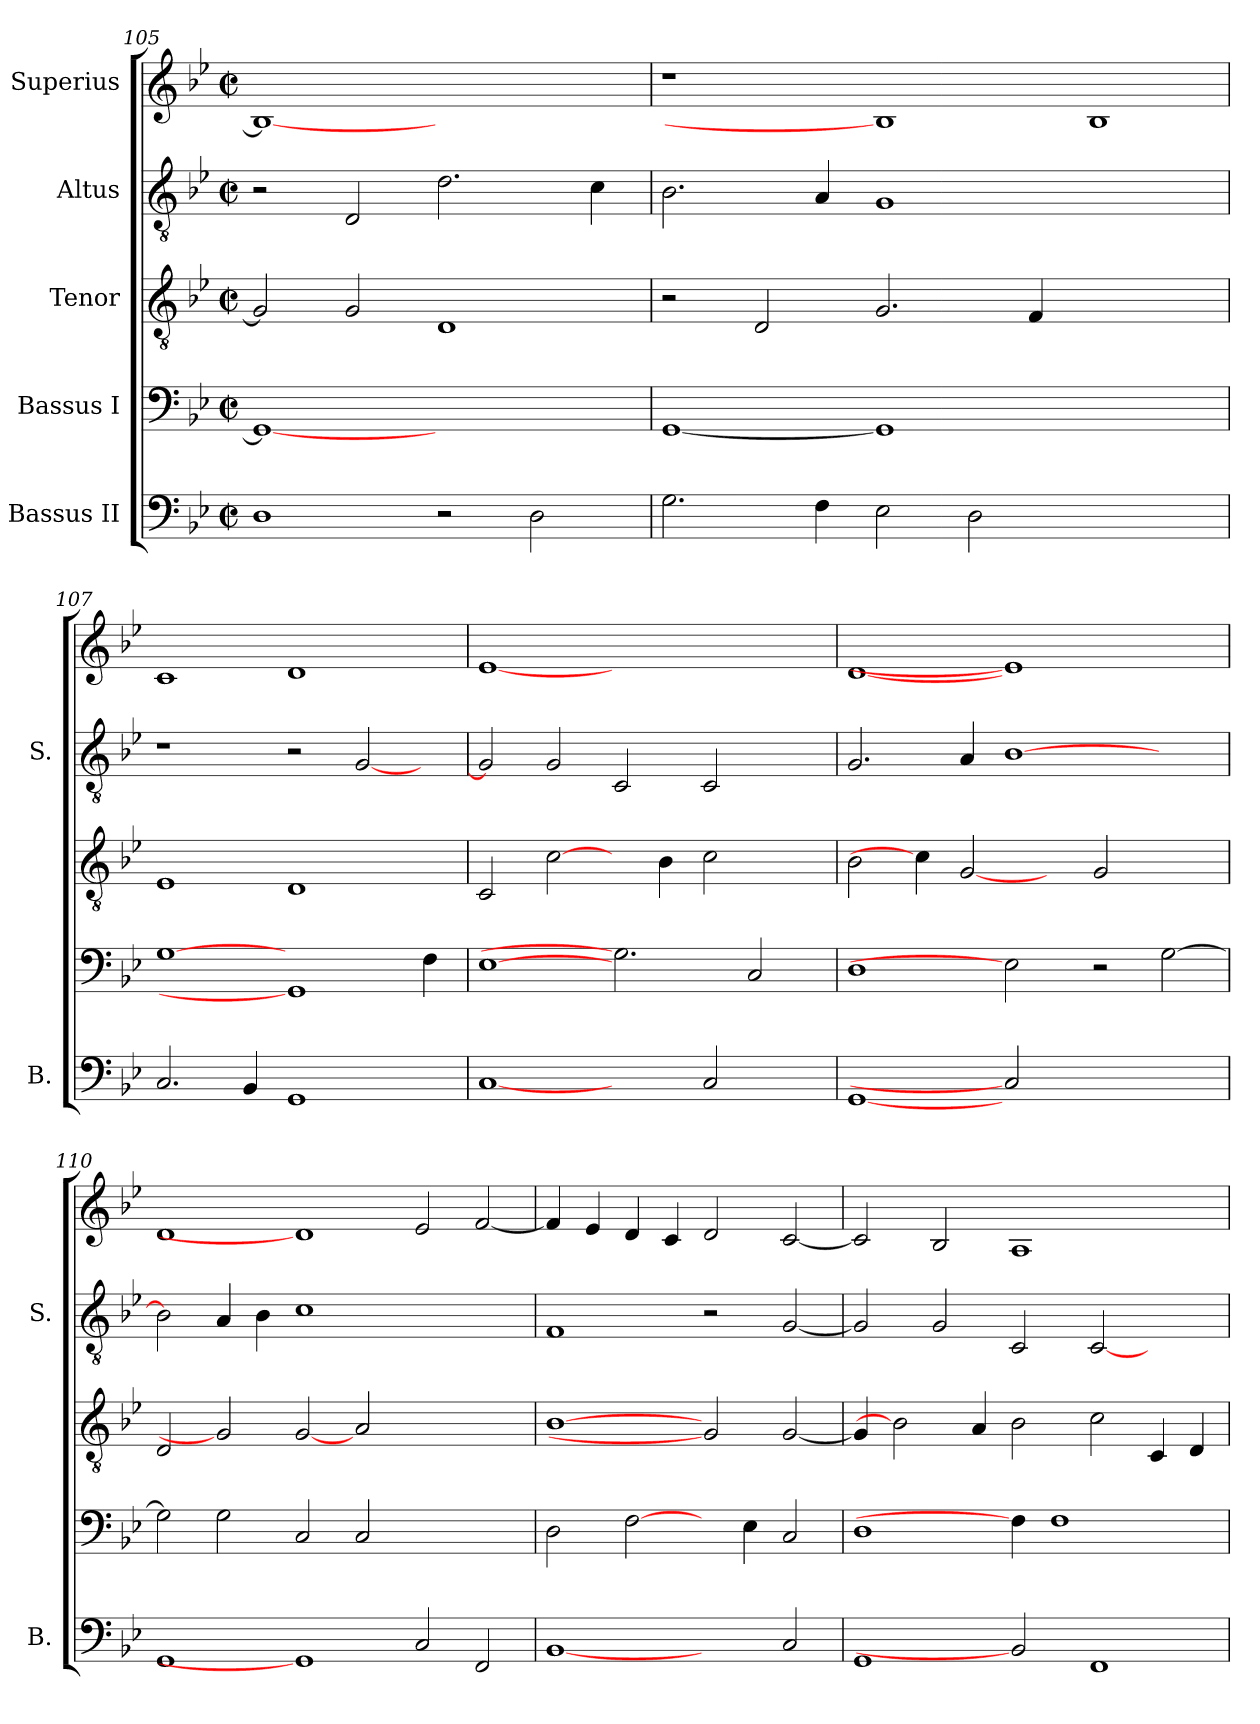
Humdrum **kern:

**kern	**kern	**kern	**kern	**kern
*part5	*part4	*part3	*part2	*part1
*staff5	*staff4	*staff3	*staff2	*staff1
*I"Bassus II	*I"Bassus I	*I"Tenor	*I"Altus	*I"Superius
*I'B.	*	*	*I'S.	*
*clefF4	*clefF4	*clefGv2	*clefGv2	*clefG2
*	*	*ITrd7c12	*ITrd7c12	*
*k[b-e-]	*k[b-e-]	*k[b-e-]	*k[b-e-]	*k[b-e-]
*B-:	*B-:	*B-:	*B-:	*B-:
*M2/2	*M2/2	*M2/2	*M2/2	*M2/2
*met(c|)	*met(c|)	*met(c|)	*met(c|)	*met(c|)
=105	=105	=105	=105	=105
1Di	1GGi_<	2GGi/]	2r	1B-i_<
.	.	2GGi/	2DDi/	.
2r	1ryy	1DDi	2.Di\	1ryy
2Di\	.	.	.	.
.	.	.	4Ci\	.
!!LO:PB:g=z
=106	=106	=106	=106	=106
2.Gi\	[1GGi	2r	2.BB-i\	1r
.	.	2DDi/	.	.
4Fi\	.	.	4AAi/	.
2E-i\	1GGi]	2.GGi/	1GGi	1B-i]
2Di\	.	.	.	.
.	.	4FFi/	.	.
1ryy	1ryy	1ryy	1ryy	1B-i
=107	=107	=107	=107	=107
2.Ci/	[1Gi	1EE-i	1r	1ci
4BB-i/	.	.	.	.
1GGi	1GGi]	1DDi	2r	1di
.	.	.	[<2GGi/	.
4ryy	4Fi\	4ryy	4ryy	4ryy
=108	=108	=108	=108	=108
[1Ci	[1E-i	2CCi/	2GGi/]	[1e-i
.	.	[2Ci\	2GGi/	.
2ryy	2.Gi]	4ryy	2CCi/	1ryy
.	.	4BB-i\	.	.
2Ci/	.	2Ci\	2CCi/	.
.	2Ci/	.	.	.
4ryy	.	4ryy	4ryy	4ryy
=109	=109	=109	=109	=109
[1GGi	1Di	2BB-i\	2.GGi/	[1di
.	.	4Ci\]	.	.
.	.	[2GGi	4AAi/	.
2Ci]	2E-i]	.	[>1BB-i	1e-i]
.	.	4ryy	.	.
1ryy	2r	2GGi/	.	.
.	[>2Gi\	2ryy	2ryy	2ryy
=110	=110	=110	=110	=110
1GGi	2Gi\]	2DDi/	2BB-i\]	1di
.	2Gi\	2GGi]	4AAi/	.
.	.	.	4BB-i\	.
1GGi]	2Ci/	[2GGi	1Ci	1di]
.	2Ci/	2AAi/	.	.
2Ci/	1ryy	1ryy	1ryy	2e-i/
2FFi/	.	.	.	[<2fi/
!!LO:LB:g=z
=111	=111	=111	=111	=111
[1BB-i	2Di\	[1BB-i	1FFi	4fi/]
.	.	.	.	4e-i/
.	[2Fi\	.	.	4di/
.	.	.	.	4ci/
2ryy	4ryy	2GGi]	2r	2di/
.	4E-i\	.	.	.
2Ci/	2Ci/	[<2GGi/	[<2GGi/	[<2ci/
=112	=112	=112	=112	=112
1GGi	1Di	4GGi/]	2GGi/]	2ci/]
.	.	2BB-i]	.	.
.	.	.	2GGi/	2B-i/
.	.	4AAi/	.	.
2BB-i]	4Fi\]	2BB-i\	2CCi/	1Ai
.	1Fi	.	.	.
1FFi	.	2Ci\	[<2CCi/	.
.	.	4CCi/	2ryy	2ryy
.	4ryy	4DDi/	.	.
=	=	=	=	=
*-	*-	*-	*-	*-
